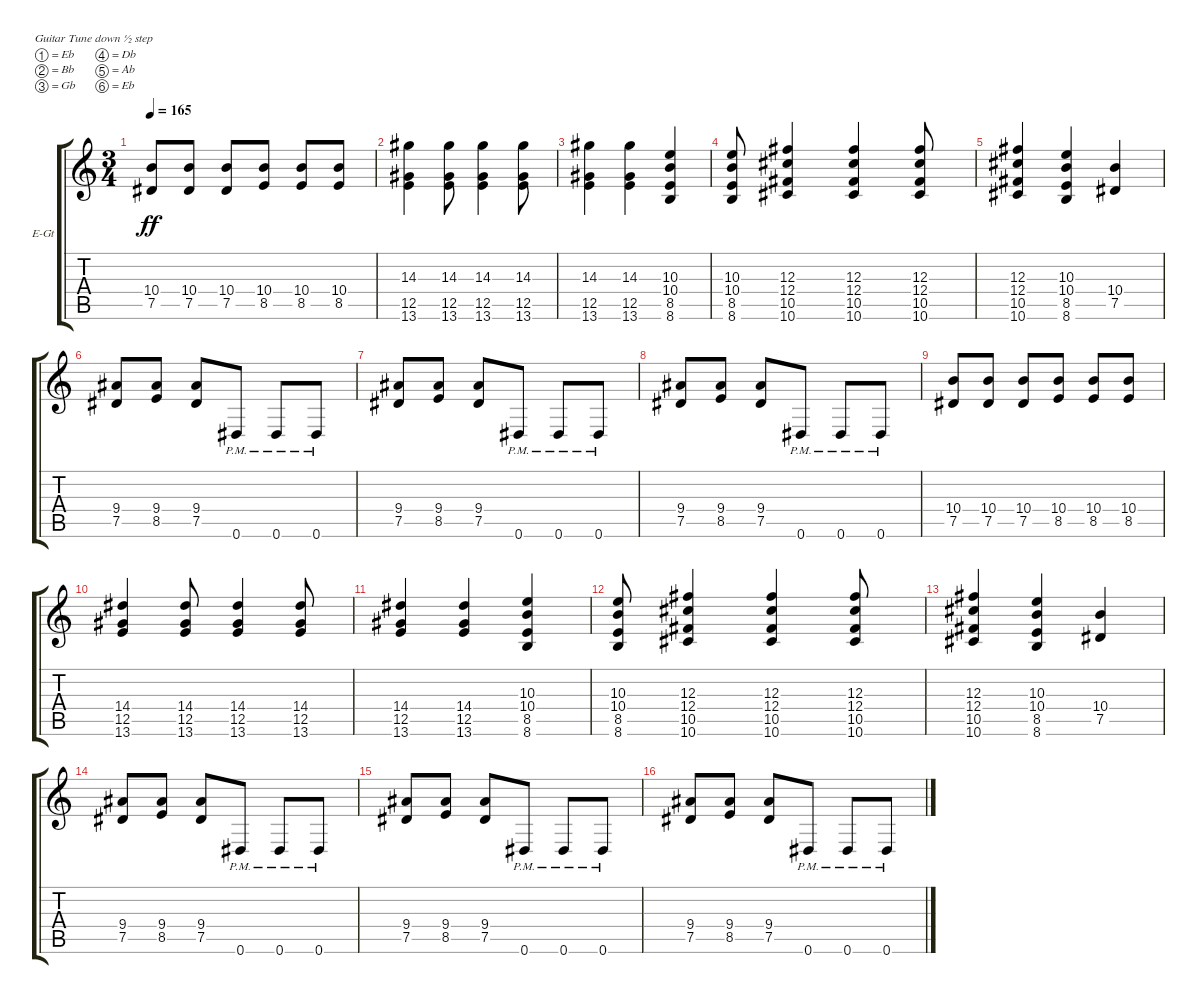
\bracketExtendMode groupsimilarinstruments
\firstSystemTrackNameOrientation horizontal
\otherSystemsTrackNameOrientation horizontal
\track ("Electric Guitar 1" "E-Gt") {instrument distortionguitar}
\staff {score tabs}
\tuning (Eb4 Bb3 Gb3 Db3 Ab2 Eb2)
\ts (3 4)
\tempo 165
\clef g2
\ks c
(10.4 7.5).8{dy ff} (10.4 7.5).8 (10.4 7.5).8 (10.4 8.5).8 (10.4 8.5).8 (10.4 8.5).8 |
(14.3 12.5 13.6).4 (12.5 14.3 13.6).8 (12.5 14.3 13.6).4 (12.5 14.3 13.6).8 |
(12.5 14.3 13.6).4 (12.5 14.3 13.6).4 (8.5 10.3 8.6 10.4).4 |
(10.3 8.5 8.6 10.4).8 (10.6 10.5 12.4 12.3).4 (10.5 12.3 12.4 10.6).4 (10.5 12.3 12.4 10.6).8 |
(10.5 12.3 10.6 12.4).4 (8.5 10.4 8.6 10.3).4 (7.5 10.4).4 |
(7.5 9.4).8 (8.5 9.4).8 (7.5 9.4).8 0.6{pm}.8 0.6{pm}.8 0.6{pm}.8 |
(7.5 9.4).8 (8.5 9.4).8 (7.5 9.4).8 0.6{pm}.8 0.6{pm}.8 0.6{pm}.8 |
(7.5 9.4).8 (8.5 9.4).8 (7.5 9.4).8 0.6{pm}.8 0.6{pm}.8 0.6{pm}.8 |
(10.4 7.5).8 (10.4 7.5).8 (10.4 7.5).8 (10.4 8.5).8 (10.4 8.5).8 (10.4 8.5).8 |
(12.5 13.6 14.4).4 (12.5 13.6 14.4).8 (12.5 13.6 14.4).4 (12.5 13.6 14.4).8 |
(12.5 13.6 14.4).4 (12.5 13.6 14.4).4 (8.5 10.3 8.6 10.4).4 |
(10.3 8.5 8.6 10.4).8 (10.6 10.5 12.4 12.3).4 (10.5 12.3 12.4 10.6).4 (10.5 12.3 12.4 10.6).8 |
(10.5 12.3 10.6 12.4).4 (8.5 10.4 8.6 10.3).4 (7.5 10.4).4 |
(7.5 9.4).8 (8.5 9.4).8 (7.5 9.4).8 0.6{pm}.8 0.6{pm}.8 0.6{pm}.8 |
(7.5 9.4).8 (8.5 9.4).8 (7.5 9.4).8 0.6{pm}.8 0.6{pm}.8 0.6{pm}.8 |
(7.5 9.4).8 (8.5 9.4).8 (7.5 9.4).8 0.6{pm}.8 0.6{pm}.8 0.6{pm}.8
